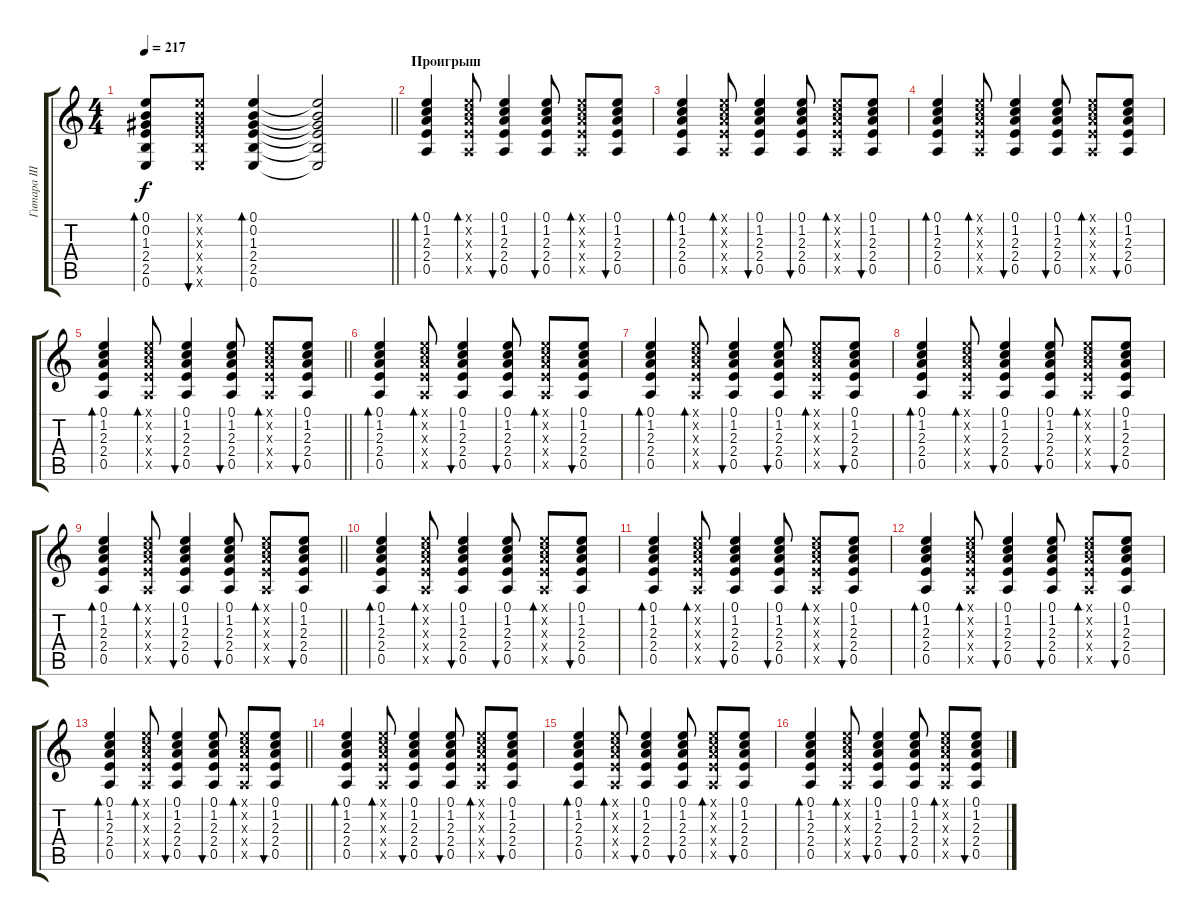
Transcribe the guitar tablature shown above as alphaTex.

\track ("Гитара III" "Гитара III") {instrument acousticguitarsteel}
\staff {score tabs}
\tuning (E4 B3 G3 D3 A2 E2) {hide}
\ts (4 4)
\tempo 217
\clef g2
\barLineRight lightlight
\ks c
(0.1 0.2 1.3 2.4 2.5 0.6).8{bd 60 dy f} (0.1{x} 0.2{x} 1.3{x} 2.4{x} 2.5{x} 0.6{x}).8{bu 60} (0.1 0.2 1.3 2.4 2.5 0.6).4{bd 60} (0.1{t} 0.2{t} 1.3{t} 2.4{t} 2.5{t} 0.6{t}).2 |
\section ("" "Проигрыш")
(0.1 1.2 2.3 2.4 0.5).4{bd 60} (0.1{x} 1.2{x} 2.3{x} 2.4{x} 0.5{x}).8{bd 60} (0.1 1.2 2.3 2.4 0.5).4{bu 60} (0.1 1.2 2.3 2.4 0.5).8{bu 60} (0.1{x} 1.2{x} 2.3{x} 2.4{x} 0.5{x}).8{bd 60} (0.1 1.2 2.3 2.4 0.5).8{bu 60} |
(0.1 1.2 2.3 2.4 0.5).4{bd 60} (0.1{x} 1.2{x} 2.3{x} 2.4{x} 0.5{x}).8{bd 60} (0.1 1.2 2.3 2.4 0.5).4{bu 60} (0.1 1.2 2.3 2.4 0.5).8{bu 60} (0.1{x} 1.2{x} 2.3{x} 2.4{x} 0.5{x}).8{bd 60} (0.1 1.2 2.3 2.4 0.5).8{bu 60} |
(0.1 1.2 2.3 2.4 0.5).4{bd 60} (0.1{x} 1.2{x} 2.3{x} 2.4{x} 0.5{x}).8{bd 60} (0.1 1.2 2.3 2.4 0.5).4{bu 60} (0.1 1.2 2.3 2.4 0.5).8{bu 60} (0.1{x} 1.2{x} 2.3{x} 2.4{x} 0.5{x}).8{bd 60} (0.1 1.2 2.3 2.4 0.5).8{bu 60} |
\barLineRight lightlight
(0.1 1.2 2.3 2.4 0.5).4{bd 60} (0.1{x} 1.2{x} 2.3{x} 2.4{x} 0.5{x}).8{bd 60} (0.1 1.2 2.3 2.4 0.5).4{bu 60} (0.1 1.2 2.3 2.4 0.5).8{bu 60} (0.1{x} 1.2{x} 2.3{x} 2.4{x} 0.5{x}).8{bd 60} (0.1 1.2 2.3 2.4 0.5).8{bu 60} |
(0.1 1.2 2.3 2.4 0.5).4{bd 60} (0.1{x} 1.2{x} 2.3{x} 2.4{x} 0.5{x}).8{bd 60} (0.1 1.2 2.3 2.4 0.5).4{bu 60} (0.1 1.2 2.3 2.4 0.5).8{bu 60} (0.1{x} 1.2{x} 2.3{x} 2.4{x} 0.5{x}).8{bd 60} (0.1 1.2 2.3 2.4 0.5).8{bu 60} |
(0.1 1.2 2.3 2.4 0.5).4{bd 60} (0.1{x} 1.2{x} 2.3{x} 2.4{x} 0.5{x}).8{bd 60} (0.1 1.2 2.3 2.4 0.5).4{bu 60} (0.1 1.2 2.3 2.4 0.5).8{bu 60} (0.1{x} 1.2{x} 2.3{x} 2.4{x} 0.5{x}).8{bd 60} (0.1 1.2 2.3 2.4 0.5).8{bu 60} |
(0.1 1.2 2.3 2.4 0.5).4{bd 60} (0.1{x} 1.2{x} 2.3{x} 2.4{x} 0.5{x}).8{bd 60} (0.1 1.2 2.3 2.4 0.5).4{bu 60} (0.1 1.2 2.3 2.4 0.5).8{bu 60} (0.1{x} 1.2{x} 2.3{x} 2.4{x} 0.5{x}).8{bd 60} (0.1 1.2 2.3 2.4 0.5).8{bu 60} |
\barLineRight lightlight
(0.1 1.2 2.3 2.4 0.5).4{bd 60} (0.1{x} 1.2{x} 2.3{x} 2.4{x} 0.5{x}).8{bd 60} (0.1 1.2 2.3 2.4 0.5).4{bu 60} (0.1 1.2 2.3 2.4 0.5).8{bu 60} (0.1{x} 1.2{x} 2.3{x} 2.4{x} 0.5{x}).8{bd 60} (0.1 1.2 2.3 2.4 0.5).8{bu 60} |
(0.1 1.2 2.3 2.4 0.5).4{bd 60} (0.1{x} 1.2{x} 2.3{x} 2.4{x} 0.5{x}).8{bd 60} (0.1 1.2 2.3 2.4 0.5).4{bu 60} (0.1 1.2 2.3 2.4 0.5).8{bu 60} (0.1{x} 1.2{x} 2.3{x} 2.4{x} 0.5{x}).8{bd 60} (0.1 1.2 2.3 2.4 0.5).8{bu 60} |
(0.1 1.2 2.3 2.4 0.5).4{bd 60} (0.1{x} 1.2{x} 2.3{x} 2.4{x} 0.5{x}).8{bd 60} (0.1 1.2 2.3 2.4 0.5).4{bu 60} (0.1 1.2 2.3 2.4 0.5).8{bu 60} (0.1{x} 1.2{x} 2.3{x} 2.4{x} 0.5{x}).8{bd 60} (0.1 1.2 2.3 2.4 0.5).8{bu 60} |
(0.1 1.2 2.3 2.4 0.5).4{bd 60} (0.1{x} 1.2{x} 2.3{x} 2.4{x} 0.5{x}).8{bd 60} (0.1 1.2 2.3 2.4 0.5).4{bu 60} (0.1 1.2 2.3 2.4 0.5).8{bu 60} (0.1{x} 1.2{x} 2.3{x} 2.4{x} 0.5{x}).8{bd 60} (0.1 1.2 2.3 2.4 0.5).8{bu 60} |
\barLineRight lightlight
(0.1 1.2 2.3 2.4 0.5).4{bd 60} (0.1{x} 1.2{x} 2.3{x} 2.4{x} 0.5{x}).8{bd 60} (0.1 1.2 2.3 2.4 0.5).4{bu 60} (0.1 1.2 2.3 2.4 0.5).8{bu 60} (0.1{x} 1.2{x} 2.3{x} 2.4{x} 0.5{x}).8{bd 60} (0.1 1.2 2.3 2.4 0.5).8{bu 60} |
(0.1 1.2 2.3 2.4 0.5).4{bd 60} (0.1{x} 1.2{x} 2.3{x} 2.4{x} 0.5{x}).8{bd 60} (0.1 1.2 2.3 2.4 0.5).4{bu 60} (0.1 1.2 2.3 2.4 0.5).8{bu 60} (0.1{x} 1.2{x} 2.3{x} 2.4{x} 0.5{x}).8{bd 60} (0.1 1.2 2.3 2.4 0.5).8{bu 60} |
(0.1 1.2 2.3 2.4 0.5).4{bd 60} (0.1{x} 1.2{x} 2.3{x} 2.4{x} 0.5{x}).8{bd 60} (0.1 1.2 2.3 2.4 0.5).4{bu 60} (0.1 1.2 2.3 2.4 0.5).8{bu 60} (0.1{x} 1.2{x} 2.3{x} 2.4{x} 0.5{x}).8{bd 60} (0.1 1.2 2.3 2.4 0.5).8{bu 60} |
(0.1 1.2 2.3 2.4 0.5).4{bd 60} (0.1{x} 1.2{x} 2.3{x} 2.4{x} 0.5{x}).8{bd 60} (0.1 1.2 2.3 2.4 0.5).4{bu 60} (0.1 1.2 2.3 2.4 0.5).8{bu 60} (0.1{x} 1.2{x} 2.3{x} 2.4{x} 0.5{x}).8{bd 60} (0.1 1.2 2.3 2.4 0.5).8{bu 60}
